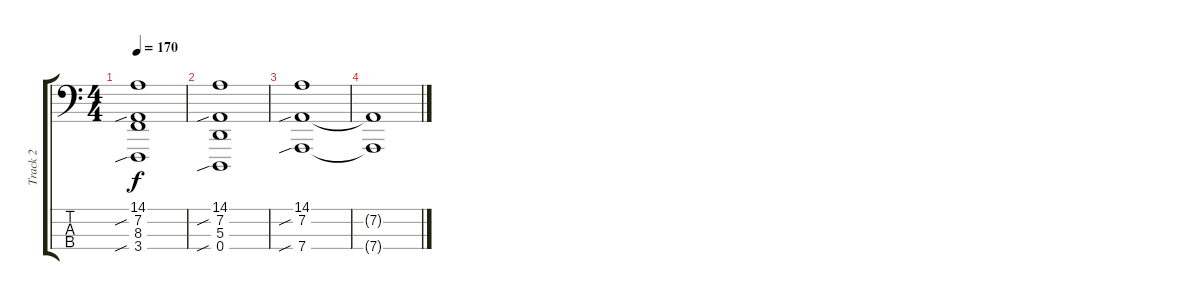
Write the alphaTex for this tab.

\track ("Track 2" "Track 2") {instrument pizzicatostrings}
\staff {score tabs}
\tuning (G2 D2 A1 D1) {hide}
\ts (4 4)
\tempo 170
\clef f4
\ks c
(14.1 7.2{sib} 8.3 3.4{sib}).1{dy f} |
(14.1 7.2{sib} 5.3 0.4{sib}).1 |
(14.1 7.2{sib} 7.4{sib}).1 |
(7.2{t} 7.4{t}).1
